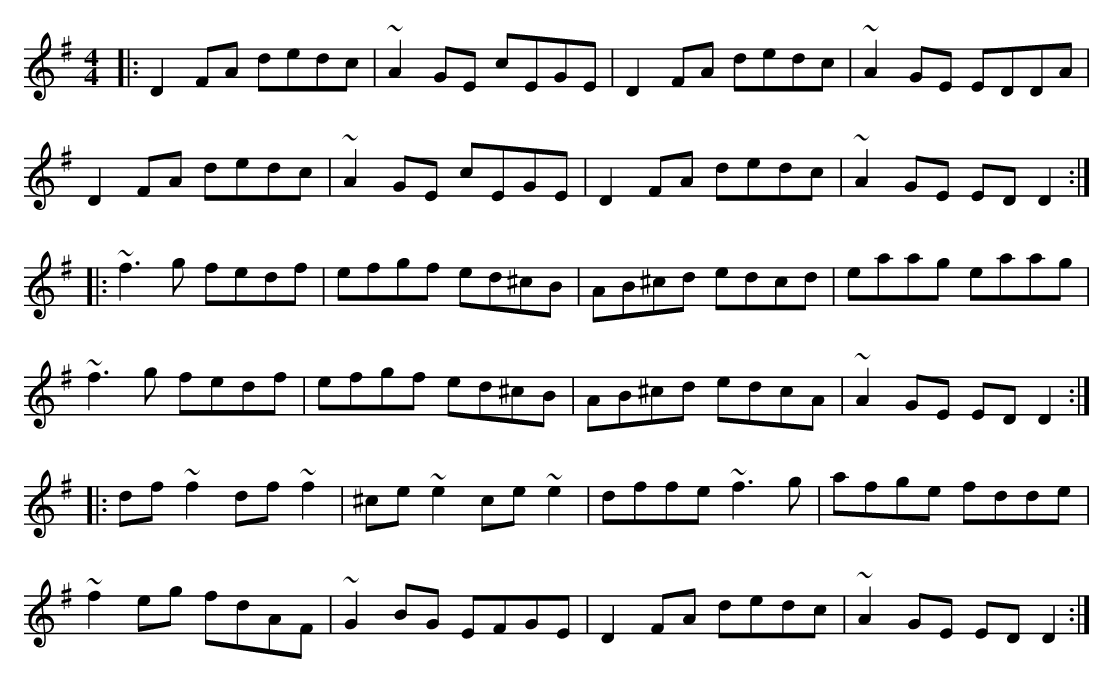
X:1
M:4/4
K:Dmix
|:D2 FA dedc|~A2 GE cEGE|D2 FA dedc|~A2 GE EDDA|
D2 FA dedc|~A2 GE cEGE|D2 FA dedc|~A2 GE ED D2:|
|:~f3 g fedf|efgf ed^cB|AB^cd edcd|eaag eaag|
~f3 g fedf|efgf ed^cB|AB^cd edcA|~A2 GE ED D2:|
|:df ~f2 df ~f2|^ce ~e2 ce ~e2|dffe ~f3g|afge fdde|
~f2 eg fdAF|~G2 BG EFGE|D2 FA dedc|~A2 GE ED D2:|
